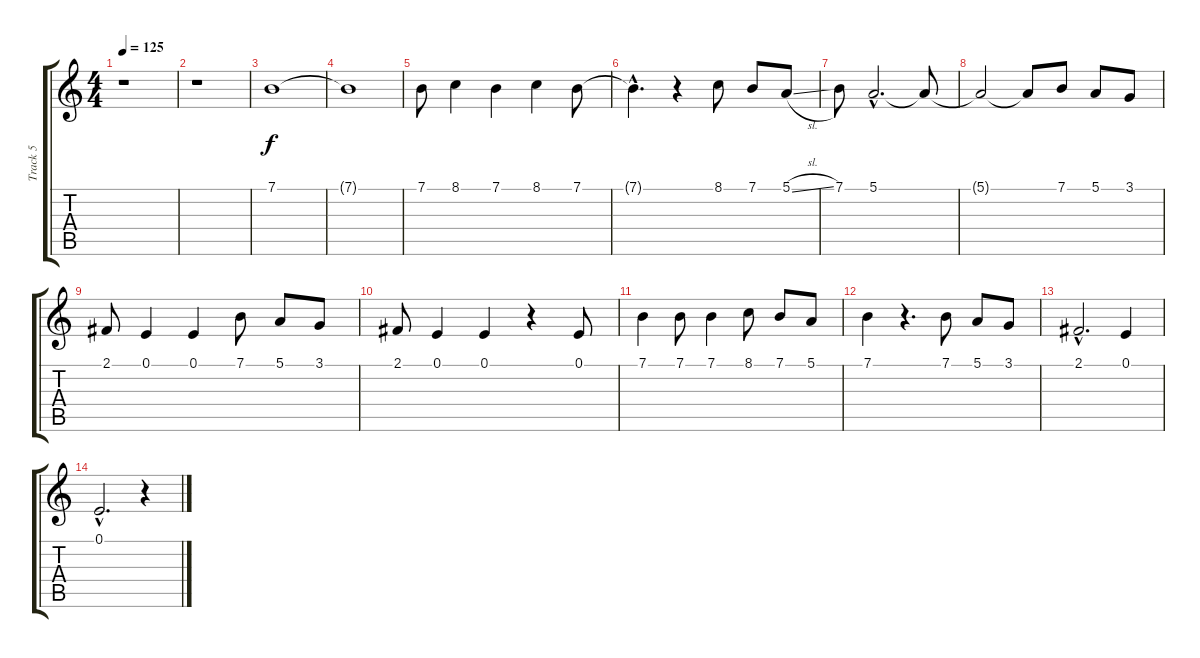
\track ("Track 5" "Track 5") {instrument viola}
\staff {score tabs}
\tuning (E4 B3 G3 D3 A2 E2) {hide}
\ts (4 4)
\tempo 125
\clef g2
\ks c
r.1{dy f} |
r.1 |
7.1.1 |
7.1{t}.1 |
7.1.8 8.1.4 7.1.4 8.1.4 7.1.8 |
7.1{hac t}.4{d} r.4 8.1.8 7.1.8 5.1{sl}.8 |
7.1.8 5.1{hac}.2{d} 5.1{t}.8 |
5.1{t}.2 5.1{t}.8 7.1.8 5.1.8 3.1.8 |
2.1.8 0.1.4 0.1.4 7.1.8 5.1.8 3.1.8 |
2.1.8 0.1.4 0.1.4 r.4 0.1.8 |
7.1.4 7.1.8 7.1.4 8.1.8 7.1.8 5.1.8 |
7.1.4 r.4{d} 7.1.8 5.1.8 3.1.8 |
2.1{hac}.2{d} 0.1.4 |
0.1{hac}.2{d} r.4
